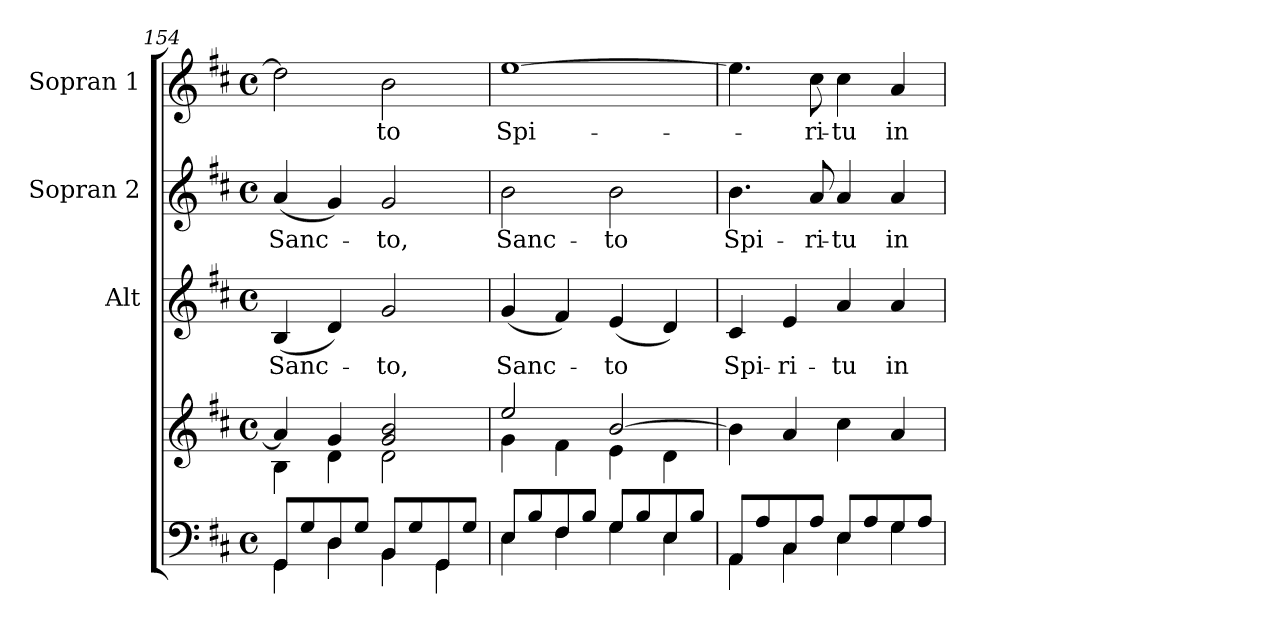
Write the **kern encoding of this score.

**kern	**kern	**kern	**text	**kern	**text	**kern	**text
*part4	*part4	*part3	*part3	*part2	*part2	*part1	*part1
*staff5	*staff4	*staff3	*staff3	*staff2	*staff2	*staff1	*staff1
*	*	*I"Alt	*	*I"Sopran 2	*	*I"Sopran 1	*
*	*	*I'A.	*	*I'S. 2	*	*I'S. 1	*
*clefF4	*clefG2	*clefG2	*	*clefG2	*	*clefG2	*
*k[f#c#]	*k[f#c#]	*k[f#c#]	*	*k[f#c#]	*	*k[f#c#]	*
*D:	*D:	*D:	*	*D:	*	*D:	*
*M4/4	*M4/4	*M4/4	*	*M4/4	*	*M4/4	*
*met(c)	*met(c)	*met(c)	*	*met(c)	*	*met(c)	*
=154	=154	=154	=154	=154	=154	=154	=154
*^	*^	*	*	*	*	*	*
!	!	!	!	!	!LO:LY:b	!	!LO:LY:b	!	!
8GG/L	4GG\	4a/]	4B\	(<4B/	Sanc-	(<4a/	Sanc-	2dd\]	.
8G/	.	.	.	.	.	.	.	.	.
8D/	4D\	4g/	4d\	4d/)	.	4g/)	.	.	.
8G/J	.	.	.	.	.	.	.	.	.
!	!	!	!	!	!LO:LY:b	!	!LO:LY:b	!	!LO:LY:b
8BB/L	4BB\	2g/ 2b/	2d\	2g/	-to,	2g/	-to,	2b\	-to
8G/	.	.	.	.	.	.	.	.	.
8GG/	4GG\	.	.	.	.	.	.	.	.
8G/J	.	.	.	.	.	.	.	.	.
=155	=155	=155	=155	=155	=155	=155	=155	=155	=155
!	!	!	!	!	!LO:LY:b	!	!LO:LY:b	!	!LO:LY:b
8E/L	4E\	2ee/	4g\	(<4g/	Sanc-	2b\	Sanc-	[1ee	Spi-
8B/	.	.	.	.	.	.	.	.	.
8F#/	4F#\	.	4f#\	4f#/)	.	.	.	.	.
8B/J	.	.	.	.	.	.	.	.	.
!	!	!	!	!	!LO:LY:b	!	!LO:LY:b	!	!
8G/L	4G\	[>2b/	4e\	(<4e/	-to	2b\	-to	.	.
8B/	.	.	.	.	.	.	.	.	.
8E/	4E\	.	4d\	4d/)	.	.	.	.	.
8B/J	.	.	.	.	.	.	.	.	.
*	*	*v	*v	*	*	*	*	*	*
=156	=156	=156	=156	=156	=156	=156	=156	=156
!	!	!	!	!LO:LY:b	!	!LO:LY:b	!	!
8AA/L	4AA\	4b\]	4c#/	Spi-	4.b\	Spi-	4.ee\]	.
8A/	.	.	.	.	.	.	.	.
!	!	!	!	!LO:LY:b	!	!	!	!
8C#/	4C#\	4a/	4e/	-ri-	.	.	.	.
!	!	!	!	!	!	!LO:LY:b	!	!LO:LY:b
8A/J	.	.	.	.	8a/	-ri-	8cc#\	-ri-
!	!	!	!	!LO:LY:b	!	!LO:LY:b	!	!LO:LY:b
8E/L	4E\	4cc#\	4a/	-tu	4a/	-tu	4cc#\	-tu
8A/	.	.	.	.	.	.	.	.
!	!	!	!	!LO:LY:b	!	!LO:LY:b	!	!LO:LY:b
8G/	4G\	4a/	4a/	in	4a/	in	4a/	in
8A/J	.	.	.	.	.	.	.	.
*v	*v	*	*	*	*	*	*	*
=	=	=	=	=	=	=	=
*-	*-	*-	*-	*-	*-	*-	*-
